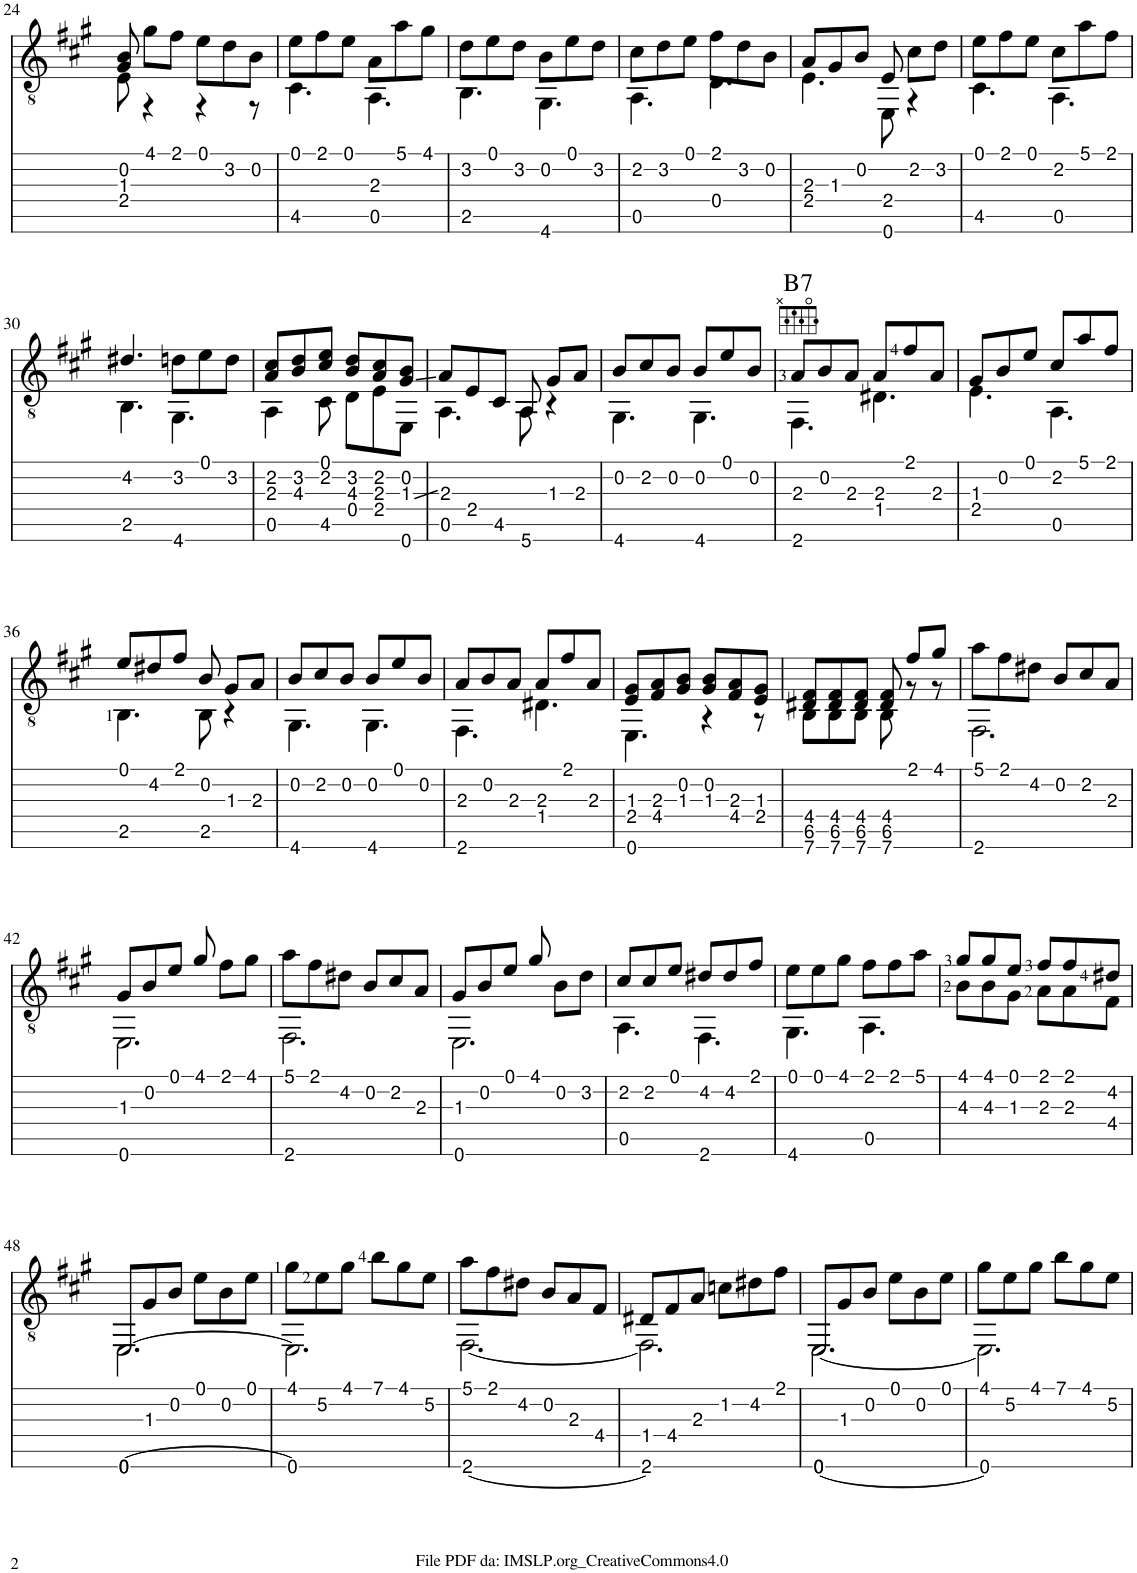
**kern	**kern	**harte
*part1	*part1	*part1
*staff2	*staff1	*
*I"Guitar	*	*
*I'Guit.	*	*
!!LO:PB:g=z
*	*clefGv2	*
*k[f#c#g#]	*k[f#c#g#]	*
*M6/8	*M6/8	*
=24	=24	=24
*^	*^	*
8G#\ 8B\L	8E	8G#/ 8B/	8E\	.
8g#	4r	8g#\L	4r	.
8f#J	.	8f#\J	.	.
8eL	4r	8e\L	4r	.
8d	.	8d\	.	.
8BJ	8r	8B\J	8r	.
=25	=25	=25	=25	=25
8eL	4.C#	8e\L	4.C#\	.
8f#	.	8f#\	.	.
8eJ	.	8e\J	.	.
8AL	4.AA	8A\L	4.AA\	.
8a	.	8a\	.	.
8g#J	.	8g#\J	.	.
=26	=26	=26	=26	=26
8dL	4.BB	8d\L	4.BB\	.
8e	.	8e\	.	.
8dJ	.	8d\J	.	.
8BL	4.GG#	8B\L	4.GG#\	.
8e	.	8e\	.	.
8dJ	.	8d\J	.	.
=27	=27	=27	=27	=27
8c#L	4.AA	8c#\L	4.AA\	.
8d	.	8d\	.	.
8eJ	.	8e\J	.	.
8f#L	4.D	8f#\L	4.D\	.
8d	.	8d\	.	.
8BJ	.	8B\J	.	.
=28	=28	=28	=28	=28
8AL	4.E	8A/L	4.E\	.
8G#	.	8G#/	.	.
8BJ	.	8B/J	.	.
8EL	8EE	8E/	8EE\	.
8c#	4r	8c#\L	4r	.
8dJ	.	8d\J	.	.
=29	=29	=29	=29	=29
8eL	4.C#	8e\L	4.C#\	.
8f#	.	8f#\	.	.
8eJ	.	8e\J	.	.
8c#L	4.AA	8c#\L	4.AA\	.
8a	.	8a\	.	.
8f#J	.	8f#\J	.	.
!!LO:LB:g=z	!!
=30	=30	=30	=30	=30
4.d#	4.BB	4.d#X/	4.BB\	.
8dL	4.GG#	8dn\L	4.GG#\	.
8e	.	8e\	.	.
8dJ	.	8d\J	.	.
=31	=31	=31	=31	=31
8A\ 8c#\L	4AA	8A/ 8c#/L	4AA\	.
8B\ 8d\	.	8B/ 8d/	.	.
8c#\ 8e\J	8C#	8c#/ 8e/J	8C#\	.
8B\ 8d\L	8DL	8B/ 8d/L	8D\L	.
8A\ 8c#\	8E	8A/ 8c#/	8E\	.
8G#\ 8B\J	8EEJ	8G#/ 8B/J	8EE\J	.
=32	=32	=32	=32	=32
8AL	4.AA	8A/L	4.AA\	.
8E	.	8E/	.	.
8C#J	.	8C#/J	.	.
8AAL	8AA	8AA/	8AA\	.
8G#	4r	8G#/L	4r	.
8AJ	.	8A/J	.	.
=33	=33	=33	=33	=33
8BL	4.GG#	8B/L	4.GG#\	.
8c#	.	8c#/	.	.
8BJ	.	8B/J	.	.
8BL	4.GG#	8B/L	4.GG#\	.
8e	.	8e/	.	.
8BJ	.	8B/J	.	.
=34	=34	=34	=34	=34
!	!	!	!	!LO:H:kt=7
8AL	4.FF#	8A/L	4.FF#\	B:7
8B	.	8B/	.	.
8AJ	.	8A/J	.	.
8AL	4.D#	8A/L	4.D#X\	.
8f#	.	8f#/	.	.
8AJ	.	8A/J	.	.
=35	=35	=35	=35	=35
8G#L	4.E	8G#/L	4.E\	.
8B	.	8B/	.	.
8eJ	.	8e/J	.	.
8c#L	4.AA	8c#/L	4.AA\	.
8a	.	8a/	.	.
8f#J	.	8f#/J	.	.
!!LO:LB:g=z	!!
=36	=36	=36	=36	=36
8eL	4.BB	8e/L	4.BB\	.
8d#	.	8d#X/	.	.
8f#J	.	8f#/J	.	.
8BL	8BB	8B/	8BB\	.
8G#	4r	8G#/L	4r	.
8AJ	.	8A/J	.	.
=37	=37	=37	=37	=37
8BL	4.GG#	8B/L	4.GG#\	.
8c#	.	8c#/	.	.
8BJ	.	8B/J	.	.
8BL	4.GG#	8B/L	4.GG#\	.
8e	.	8e/	.	.
8BJ	.	8B/J	.	.
=38	=38	=38	=38	=38
8AL	4.FF#	8A/L	4.FF#\	.
8B	.	8B/	.	.
8AJ	.	8A/J	.	.
8AL	4.D#	8A/L	4.D#X\	.
8f#	.	8f#/	.	.
8AJ	.	8A/J	.	.
=39	=39	=39	=39	=39
8E\ 8G#\L	4.EE	8E/ 8G#/L	4.EE\	.
8F#\ 8A\	.	8F#/ 8A/	.	.
8G#\ 8B\J	.	8G#/ 8B/J	.	.
8G#\ 8B\L	4r	8G#/ 8B/L	4r	.
8F#\ 8A\	.	8F#/ 8A/	.	.
8E\ 8G#\J	8r	8E/ 8G#/J	8r	.
=40	=40	=40	=40	=40
8D#\ 8F#\L	8BBL	8D#X/ 8F#/L	8BB\L	.
8D#\ 8F#\	8BB	8D#/ 8F#/	8BB\	.
8D#\ 8F#\J	8BBJ	8D#/ 8F#/J	8BB\J	.
8D#\ 8F#\L	8BB	8D#/ 8F#/	8BB\	.
8f#	8r	8f#/L	8r	.
8g#J	8r	8g#/J	8r	.
=41	=41	=41	=41	=41
8aL	2.FF#	8a\L	2.FF#\	.
8f#	.	8f#\	.	.
8d#J	.	8d#X\J	.	.
8BL	.	8B/L	.	.
8c#	.	8c#/	.	.
8AJ	.	8A/J	.	.
!!LO:LB:g=z	!!
=42	=42	=42	=42	=42
8G#L	2.EE	8G#/L	2.EE\	.
8B	.	8B/	.	.
8eJ	.	8e/J	.	.
8g#L	.	8g#/	.	.
8f#	.	8f#\L	.	.
8g#J	.	8g#\J	.	.
=43	=43	=43	=43	=43
8aL	2.FF#	8a\L	2.FF#\	.
8f#	.	8f#\	.	.
8d#J	.	8d#X\J	.	.
8BL	.	8B/L	.	.
8c#	.	8c#/	.	.
8AJ	.	8A/J	.	.
=44	=44	=44	=44	=44
8G#L	2.EE	8G#/L	2.EE\	.
8B	.	8B/	.	.
8eJ	.	8e/J	.	.
8g#L	.	8g#/	.	.
8B	.	8B\L	.	.
8dJ	.	8d\J	.	.
=45	=45	=45	=45	=45
8c#L	4.AA	8c#/L	4.AA\	.
8c#	.	8c#/	.	.
8eJ	.	8e/J	.	.
8d#L	4.FF#	8d#X/L	4.FF#\	.
8d#	.	8d#/	.	.
8f#J	.	8f#/J	.	.
=46	=46	=46	=46	=46
8eL	4.GG#	8e\L	4.GG#\	.
8e	.	8e\	.	.
8g#J	.	8g#\J	.	.
8f#L	4.AA	8f#\L	4.AA\	.
8f#	.	8f#\	.	.
8aJ	.	8a\J	.	.
=47	=47	=47	=47	=47
8g#L	8BL	8g#/L	8B\L	.
8g#	8B	8g#/	8B\	.
8eJ	8G#J	8e/J	8G#\J	.
8f#L	8AL	8f#/L	8A\L	.
8f#	8A	8f#/	8A\	.
8d#J	8F#J	8d#X/J	8F#\J	.
!!LO:LB:g=z	!!
=48	=48	=48	=48	=48
!	!	!LO:N:head=open	!	!
[8EEL	2.EE	[8EE/L	2.EE\	.
8G#	.	8G#/	.	.
8BJ	.	8B/J	.	.
8eL	.	8e\L	.	.
8B	.	8B\	.	.
8eJ	.	8e\J	.	.
=49	=49	=49	=49	=49
8g#L	2.EE]	8g#\L	2.EE\]	.
8e	.	8e\	.	.
8g#J	.	8g#\J	.	.
8bL	.	8b\L	.	.
8g#	.	8g#\	.	.
8eJ	.	8e\J	.	.
=50	=50	=50	=50	=50
8aL	[2.FF#	8a\L	[2.FF#\	.
8f#	.	8f#\	.	.
8d#J	.	8d#X\J	.	.
8BL	.	8B/L	.	.
8A	.	8A/	.	.
8F#J	.	8F#/J	.	.
=51	=51	=51	=51	=51
8D#L	2.FF#]	8D#X/L	2.FF#\]	.
8F#	.	8F#/	.	.
8AJ	.	8A/J	.	.
8cL	.	8cn\L	.	.
8d#	.	8d#X\	.	.
8f#J	.	8f#\J	.	.
=52	=52	=52	=52	=52
!	!	!LO:N:head=open	!	!
8EEL	[2.EE	8EE/L	[2.EE\	.
8G#	.	8G#/	.	.
8BJ	.	8B/J	.	.
8eL	.	8e\L	.	.
8B	.	8B\	.	.
8eJ	.	8e\J	.	.
=53	=53	=53	=53	=53
8g#L	2.EE]	8g#\L	2.EE\]	.
8e	.	8e\	.	.
8g#J	.	8g#\J	.	.
8bL	.	8b\L	.	.
8g#	.	8g#\	.	.
8eJ	.	8e\J	.	.
*v	*v	*	*	*
*	*v	*v	*
=	=	=
*-	*-	*-
